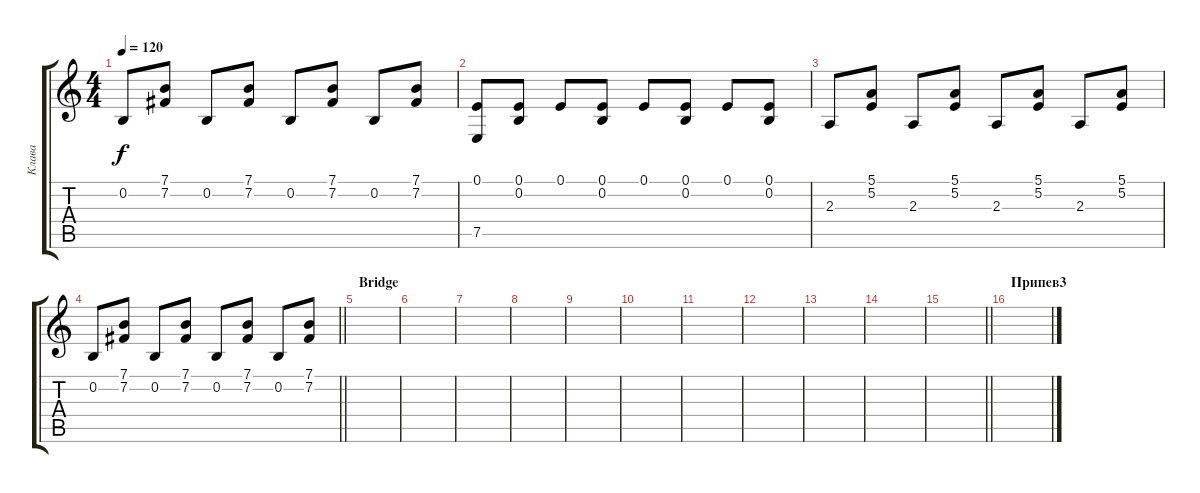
\track ("Клава" "Клава") {instrument acousticgrandpiano}
\staff {score tabs}
\tuning (E4 B3 G3 D3 A2 E2) {hide}
\ts (4 4)
\tempo 120
\clef g2
\ks c
0.2.8{dy f} (7.1 7.2).8 0.2.8 (7.1 7.2).8 0.2.8 (7.1 7.2).8 0.2.8 (7.1 7.2).8 |
(0.1 7.5).8 (0.1 0.2).8 0.1.8 (0.1 0.2).8 0.1.8 (0.1 0.2).8 0.1.8 (0.1 0.2).8 |
2.3.8 (5.1 5.2).8 2.3.8 (5.1 5.2).8 2.3.8 (5.1 5.2).8 2.3.8 (5.1 5.2).8 |
\barLineRight lightlight
0.2.8 (7.1 7.2).8 0.2.8 (7.1 7.2).8 0.2.8 (7.1 7.2).8 0.2.8 (7.1 7.2).8 |
\section ("" "Bridge")
|
|
|
|
|
|
|
|
|
|
\barLineRight lightlight
|
\section ("" "Припев3")
